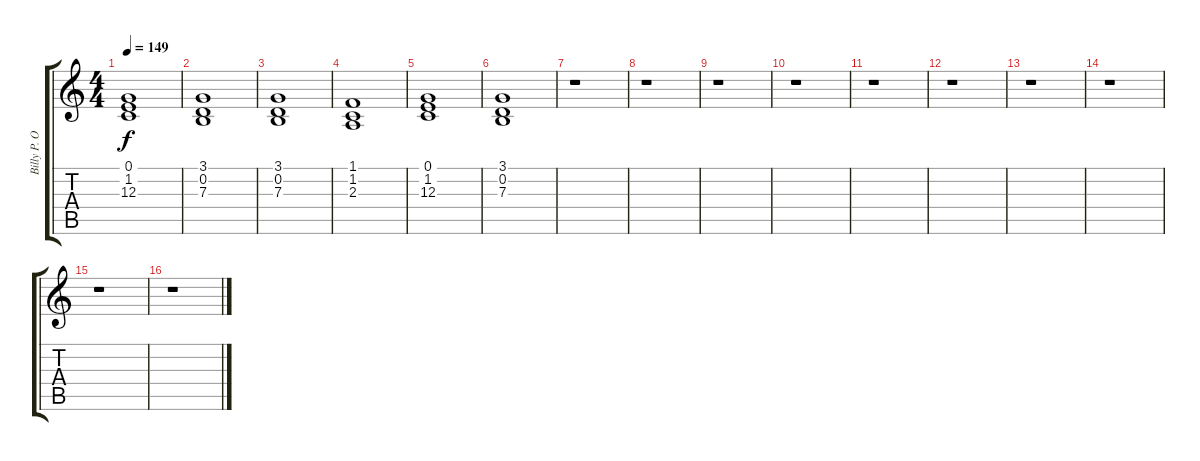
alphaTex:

\track ("Billy P. Organ" "Billy P. O") {instrument drawbarorgan}
\staff {score tabs}
\tuning (E4 B3 G3 D3 A2 E2) {hide}
\ts (4 4)
\tempo 149
\clef g2
\ks c
(0.1 1.2 12.3).1{dy f} |
(3.1 0.2 7.3).1 |
(3.1 0.2 7.3).1 |
(1.1 1.2 2.3).1 |
(0.1 1.2 12.3).1 |
(3.1 0.2 7.3).1 |
r.1 |
r.1 |
r.1 |
r.1 |
r.1 |
r.1 |
r.1 |
r.1 |
r.1 |
r.1
